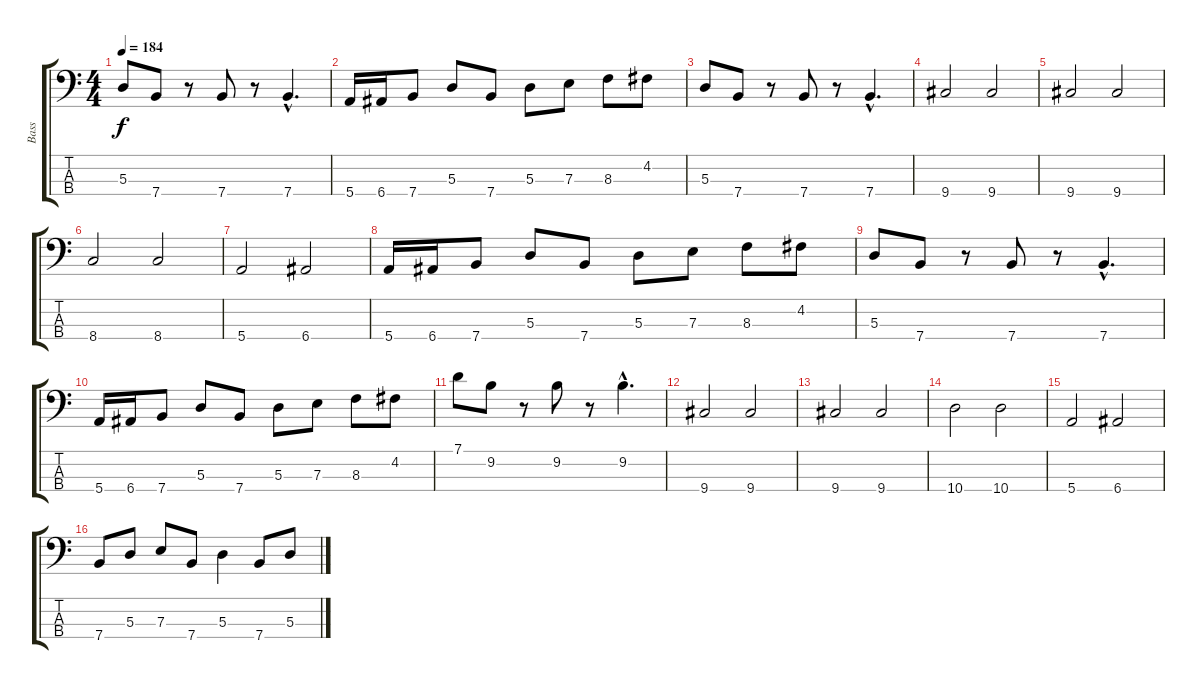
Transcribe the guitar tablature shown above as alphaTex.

\track ("Bass" "Bass") {instrument electricbassfinger}
\staff {score tabs}
\tuning (G2 D2 A1 E1) {hide}
\ts (4 4)
\tempo 184
\clef f4
\ks c
5.3.8{dy f} 7.4.8 r.8 7.4.8 r.8 7.4{hac}.4{d} |
5.4.16 6.4.16 7.4.8 5.3.8 7.4.8 5.3.8 7.3.8 8.3.8 4.2.8 |
5.3.8 7.4.8 r.8 7.4.8 r.8 7.4{hac}.4{d} |
9.4.2 9.4.2 |
9.4.2 9.4.2 |
8.4.2 8.4.2 |
5.4.2 6.4.2 |
5.4.16 6.4.16 7.4.8 5.3.8 7.4.8 5.3.8 7.3.8 8.3.8 4.2.8 |
5.3.8 7.4.8 r.8 7.4.8 r.8 7.4{hac}.4{d} |
5.4.16 6.4.16 7.4.8 5.3.8 7.4.8 5.3.8 7.3.8 8.3.8 4.2.8 |
7.1.8 9.2.8 r.8 9.2.8 r.8 9.2{hac}.4{d} |
9.4.2 9.4.2 |
9.4.2 9.4.2 |
10.4.2 10.4.2 |
5.4.2 6.4.2 |
7.4.8 5.3.8 7.3.8 7.4.8 5.3.4 7.4.8 5.3.8
